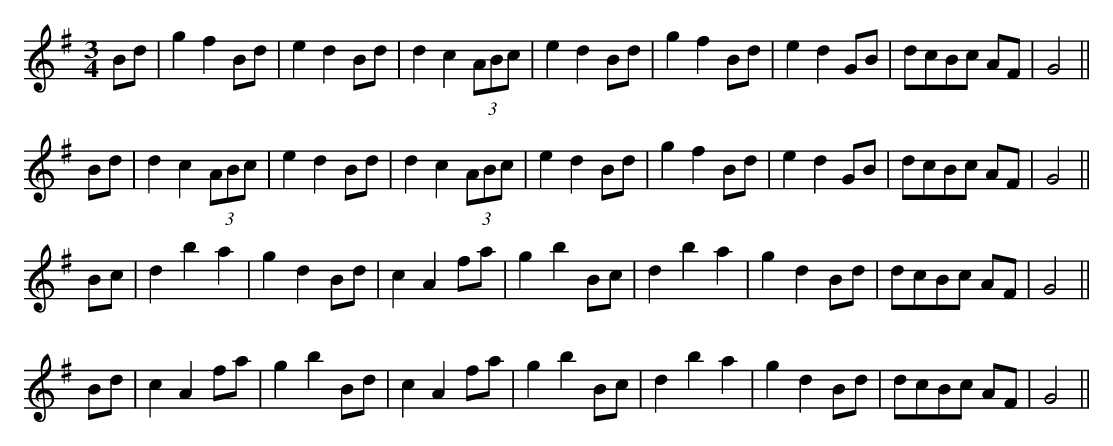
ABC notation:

X:1
M:3/4
K:G
Bd|g2 f2 Bd|e2 d2 Bd|d2 c2 (3ABc|e2 d2 Bd|g2 f2 Bd|e2 d2 GB|dcBc AF|G4||
Bd|d2c2 (3ABc|e2 d2 Bd|d2 c2 (3ABc|e2 d2 Bd|g2 f2 Bd|e2 d2 GB|dcBc AF|G4||
Bc|d2 b2 a2|g2 d2 Bd|c2 A2 fa|g2 b2 Bc|d2 b2 a2|g2 d2 Bd|dcBc AF|G4||
Bd|c2 A2 fa|g2 b2 Bd|c2 A2 fa|g2 b2 Bc|d2 b2 a2|g2 d2 Bd|dcBc AF|G4||
